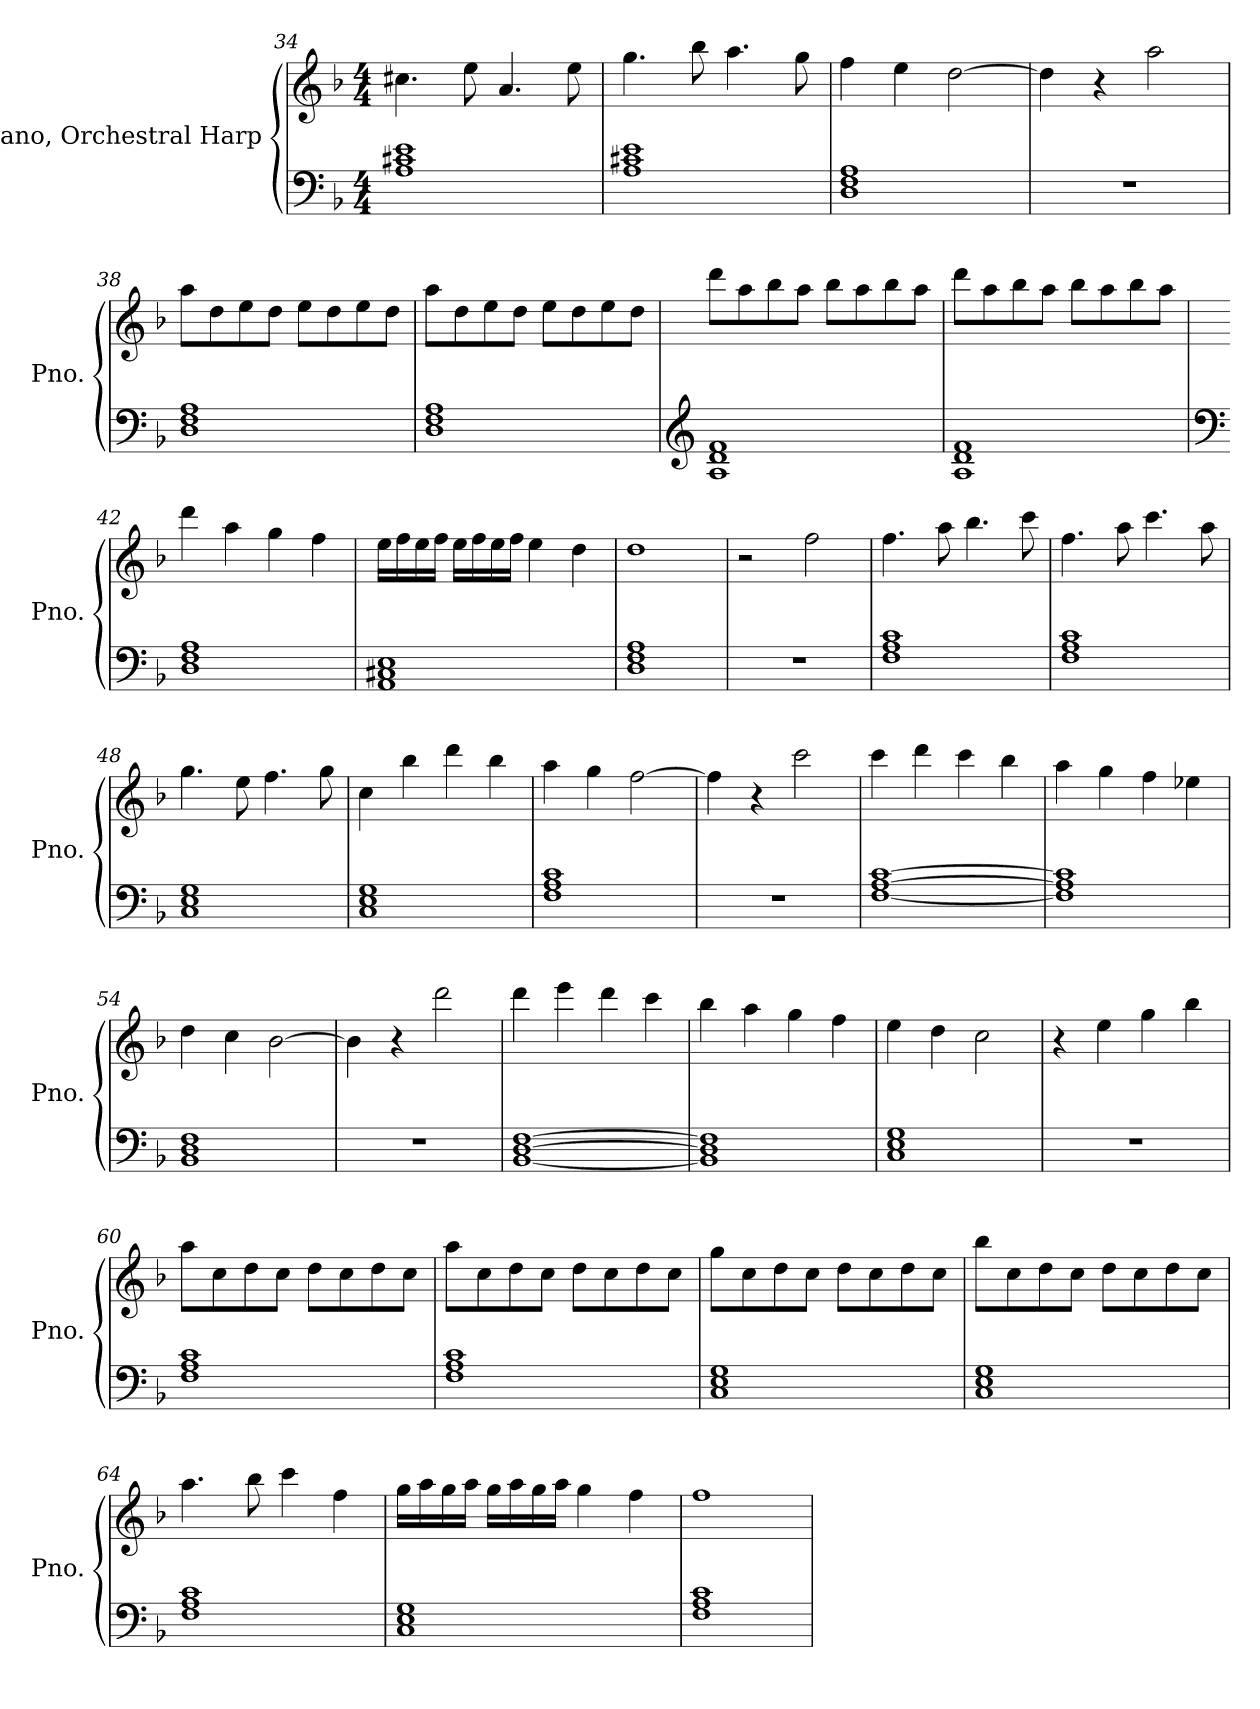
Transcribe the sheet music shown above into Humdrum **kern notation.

**kern	**kern
*part2	*part1
*staff2	*staff1
*I"Piano, Orchestral Harp	*I"Piano, Orchestral Harp
*I'Pno.	*I'Pno.
!!LO:LB:g=z
*clefF4	*clefG2
*k[b-]	*k[b-]
*M4/4	*M4/4
=34	=34
1A 1c#X 1e	4.cc#X\
.	8ee\
.	4.a/
.	8ee\
=35	=35
1A 1c#X 1e	4.gg\
.	8bb-\
.	4.aa\
.	8gg\
=36	=36
1D 1F 1A	4ff\
.	4ee\
.	[2dd\
=37	=37
1r	4dd\]
.	4r
.	2aa\
=38	=38
1D 1F 1A	8aa\L
.	8dd\
.	8ee\
.	8dd\J
.	8ee\L
.	8dd\
.	8ee\
.	8dd\J
=39	=39
1D 1F 1A	8aa\L
.	8dd\
.	8ee\
.	8dd\J
.	8ee\L
.	8dd\
.	8ee\
.	8dd\J
!!LO:PB:g=z
=40	=40
*clefG2	*
1A 1d 1f	8ddd\L
.	8aa\
.	8bb-\
.	8aa\J
.	8bb-\L
.	8aa\
.	8bb-\
.	8aa\J
=41	=41
1A 1d 1f	8ddd\L
.	8aa\
.	8bb-\
.	8aa\J
.	8bb-\L
.	8aa\
.	8bb-\
.	8aa\J
=42	=42
*clefF4	*
1D 1F 1A	4ddd\
.	4aa\
.	4gg\
.	4ff\
=43	=43
1AA 1C#X 1E	16ee\LL
.	16ff\
.	16ee\
.	16ff\JJ
.	16ee\LL
.	16ff\
.	16ee\
.	16ff\JJ
.	4ee\
.	4dd\
=44	=44
1D 1F 1A	1dd
!!LO:LB:g=z
=45	=45
1r	2r
.	2ff\
=46	=46
1F 1A 1c	4.ff\
.	8aa\
.	4.bb-\
.	8ccc\
=47	=47
1F 1A 1c	4.ff\
.	8aa\
.	4.ccc\
.	8aa\
=48	=48
1C 1E 1G	4.gg\
.	8ee\
.	4.ff\
.	8gg\
=49	=49
1C 1E 1G	4cc\
.	4bb-\
.	4ddd\
.	4bb-\
=50	=50
1F 1A 1c	4aa\
.	4gg\
.	[2ff\
=51	=51
1r	4ff\]
.	4r
.	2ccc\
=52	=52
[1F [1A [1c	4ccc\
.	4ddd\
.	4ccc\
.	4bb-\
!!LO:LB:g=z
=53	=53
1F] 1A] 1c]	4aa\
.	4gg\
.	4ff\
.	4ee-X\
=54	=54
1BB- 1D 1F	4dd\
.	4cc\
.	[2b-\
=55	=55
1r	4b-\]
.	4r
.	2ddd\
=56	=56
[1BB- [1D [1F	4ddd\
.	4eee\
.	4ddd\
.	4ccc\
=57	=57
1BB-] 1D] 1F]	4bb-\
.	4aa\
.	4gg\
.	4ff\
=58	=58
1C 1E 1G	4ee\
.	4dd\
.	2cc\
=59	=59
1r	4r
.	4ee\
.	4gg\
.	4bb-\
=60	=60
1F 1A 1c	8aa\L
.	8cc\
.	8dd\
.	8cc\J
.	8dd\L
.	8cc\
.	8dd\
.	8cc\J
!!LO:LB:g=z
=61	=61
1F 1A 1c	8aa\L
.	8cc\
.	8dd\
.	8cc\J
.	8dd\L
.	8cc\
.	8dd\
.	8cc\J
=62	=62
1C 1E 1G	8gg\L
.	8cc\
.	8dd\
.	8cc\J
.	8dd\L
.	8cc\
.	8dd\
.	8cc\J
=63	=63
1C 1E 1G	8bb-\L
.	8cc\
.	8dd\
.	8cc\J
.	8dd\L
.	8cc\
.	8dd\
.	8cc\J
=64	=64
1F 1A 1c	4.aa\
.	8bb-\
.	4ccc\
.	4ff\
=65	=65
1C 1E 1G	16gg\LL
.	16aa\
.	16gg\
.	16aa\JJ
.	16gg\LL
.	16aa\
.	16gg\
.	16aa\JJ
.	4gg\
.	4ff\
!!LO:LB:g=z
=66	=66
1F 1A 1c	1ff
=	=
*-	*-
